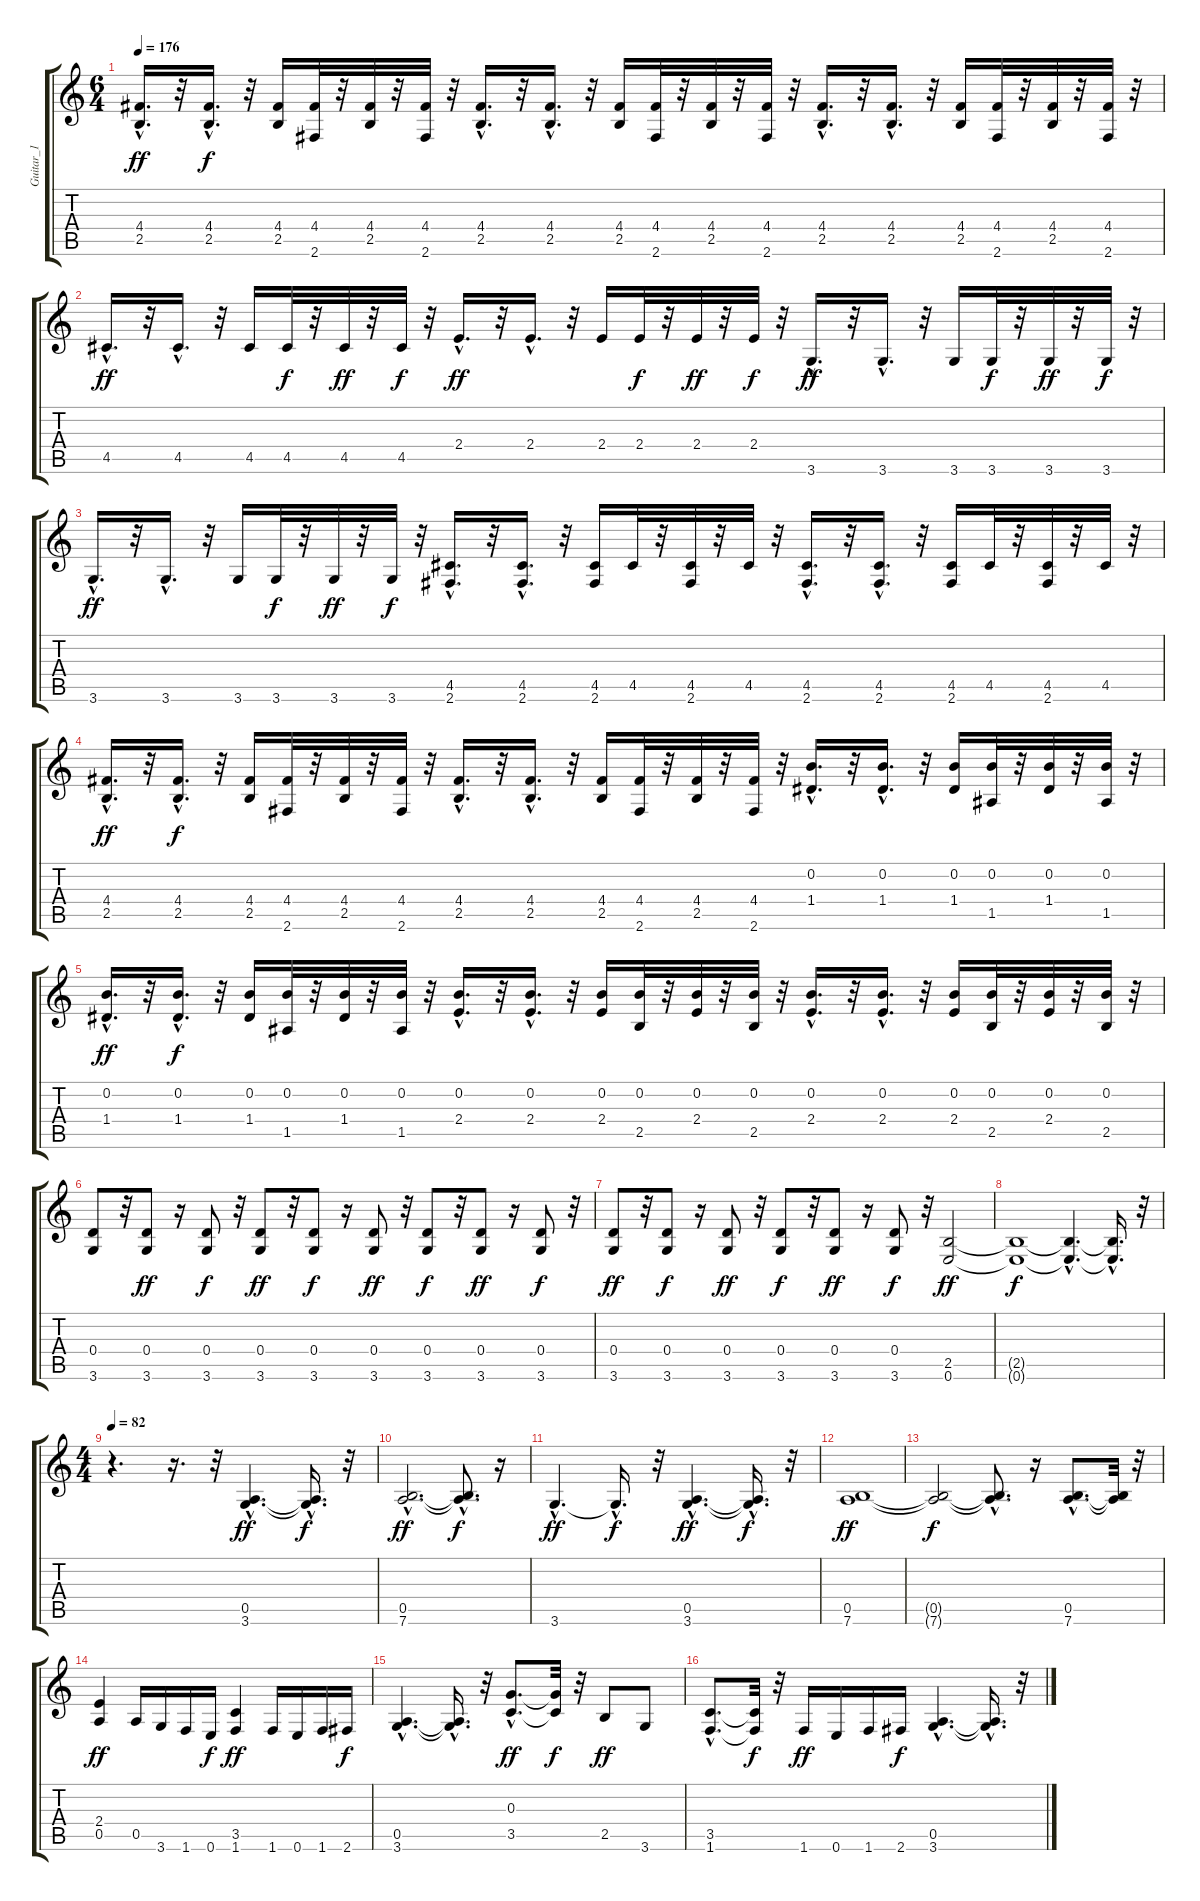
\track ("Guitar_1" "Guitar_1") {instrument acousticguitarsteel}
\staff {score tabs}
\tuning (E4 B3 G3 D3 A2 E2) {hide}
\ts (6 4)
\tempo 176
\clef g2
\ks c
(4.4{hac} 2.5{hac}).16{d dy ff} r.32 (4.4{hac} 2.5{hac}).16{d dy f} r.32 (4.4 2.5).16 (4.4 2.6).32 r.32 (4.4 2.5).32 r.32 (4.4 2.6).32 r.32 (4.4{hac} 2.5{hac}).16{d} r.32 (4.4{hac} 2.5{hac}).16{d} r.32 (4.4 2.5).16 (4.4 2.6).32 r.32 (4.4 2.5).32 r.32 (4.4 2.6).32 r.32 (4.4{hac} 2.5{hac}).16{d} r.32 (4.4{hac} 2.5{hac}).16{d} r.32 (4.4 2.5).16 (4.4 2.6).32 r.32 (4.4 2.5).32 r.32 (4.4 2.6).32 r.32 |
4.5{hac}.16{d dy ff} r.32 4.5{hac}.16{d} r.32 4.5.16 4.5.32{dy f} r.32 4.5.32{dy ff} r.32 4.5.32{dy f} r.32 2.4{hac}.16{d dy ff} r.32 2.4{hac}.16{d} r.32 2.4.16 2.4.32{dy f} r.32 2.4.32{dy ff} r.32 2.4.32{dy f} r.32 3.6{hac}.16{d dy ff} r.32 3.6{hac}.16{d} r.32 3.6.16 3.6.32{dy f} r.32 3.6.32{dy ff} r.32 3.6.32{dy f} r.32 |
3.6{hac}.16{d dy ff} r.32 3.6{hac}.16{d} r.32 3.6.16 3.6.32{dy f} r.32 3.6.32{dy ff} r.32 3.6.32{dy f} r.32 (4.5{hac} 2.6{hac}).16{d} r.32 (4.5{hac} 2.6{hac}).16{d} r.32 (4.5 2.6).16 4.5.32 r.32 (4.5 2.6).32 r.32 4.5.32 r.32 (4.5{hac} 2.6{hac}).16{d} r.32 (4.5{hac} 2.6{hac}).16{d} r.32 (4.5 2.6).16 4.5.32 r.32 (4.5 2.6).32 r.32 4.5.32 r.32 |
(4.4{hac} 2.5{hac}).16{d dy ff} r.32 (4.4{hac} 2.5{hac}).16{d dy f} r.32 (4.4 2.5).16 (4.4 2.6).32 r.32 (4.4 2.5).32 r.32 (4.4 2.6).32 r.32 (4.4{hac} 2.5{hac}).16{d} r.32 (4.4{hac} 2.5{hac}).16{d} r.32 (4.4 2.5).16 (4.4 2.6).32 r.32 (4.4 2.5).32 r.32 (4.4 2.6).32 r.32 (0.2{hac} 1.4{hac}).16{d} r.32 (0.2{hac} 1.4{hac}).16{d} r.32 (0.2 1.4).16 (0.2 1.5).32 r.32 (0.2 1.4).32 r.32 (0.2 1.5).32 r.32 |
(0.2{hac} 1.4{hac}).16{d dy ff} r.32 (0.2{hac} 1.4{hac}).16{d dy f} r.32 (0.2 1.4).16 (0.2 1.5).32 r.32 (0.2 1.4).32 r.32 (0.2 1.5).32 r.32 (0.2{hac} 2.4{hac}).16{d} r.32 (0.2{hac} 2.4{hac}).16{d} r.32 (0.2 2.4).16 (0.2 2.5).32 r.32 (0.2 2.4).32 r.32 (0.2 2.5).32 r.32 (0.2{hac} 2.4{hac}).16{d} r.32 (0.2{hac} 2.4{hac}).16{d} r.32 (0.2 2.4).16 (0.2 2.5).32 r.32 (0.2 2.4).32 r.32 (0.2 2.5).32 r.32 |
(0.4 3.6).8 r.32 (0.4 3.6).8{dy ff} r.16 (0.4 3.6).8{dy f} r.32 (0.4 3.6).8{dy ff} r.32 (0.4 3.6).8{dy f} r.16 (0.4 3.6).8{dy ff} r.32 (0.4 3.6).8{dy f} r.32 (0.4 3.6).8{dy ff} r.16 (0.4 3.6).8{dy f} r.32 |
(0.4 3.6).8{dy ff} r.32 (0.4 3.6).8{dy f} r.16 (0.4 3.6).8{dy ff} r.32 (0.4 3.6).8{dy f} r.32 (0.4 3.6).8{dy ff} r.16 (0.4 3.6).8{dy f} r.32 (2.5 0.6).2{dy ff} |
(2.5{t} 0.6{t}).1{dy f} (2.5{hac t} 0.6{hac t}).4{d} (2.5{hac t} 0.6{hac t}).16{d} r.32 |
\ts (4 4)
\tempo 82
r.4{d} r.16{d} r.32 (0.5{hac} 3.6{hac}).4{d dy ff} (0.5{hac t} 3.6{hac t}).16{d dy f} r.32 |
(0.5{hac} 7.6{hac}).2{d dy ff} (0.5{hac t} 7.6{hac t}).8{d dy f} r.16 |
3.6{hac}.4{d dy ff} 3.6{hac t}.16{d dy f} r.32 (0.5{hac} 3.6{hac}).4{d dy ff} (0.5{hac t} 3.6{hac t}).16{d dy f} r.32 |
(0.5 7.6).1{dy ff} |
(0.5{t} 7.6{t}).2{dy f} (0.5{hac t} 7.6{hac t}).8{d} r.16 (0.5{hac} 7.6{hac}).8{d} (0.5{t} 7.6{t}).32 r.32 |
(2.4 0.5).4{dy ff balance 11} 0.5.16 3.6.16 1.6.16 0.6.16{dy f} (3.5 1.6).4{dy ff} 1.6.16 0.6.16 1.6.16 2.6.16{dy f} |
(0.5{hac} 3.6{hac}).4{d} (0.5{hac t} 3.6{hac t}).16{d} r.32 (0.3{hac} 3.5{hac}).8{d dy ff} (0.3{t} 3.5{t}).32{dy f} r.32 2.5.8{dy ff} 3.6.8 |
(3.5{hac} 1.6{hac}).8{d} (3.5{t} 1.6{t}).32{dy f} r.32 1.6.16{dy ff} 0.6.16 1.6.16 2.6.16{dy f} (0.5{hac} 3.6{hac}).4{d} (0.5{hac t} 3.6{hac t}).16{d} r.32
